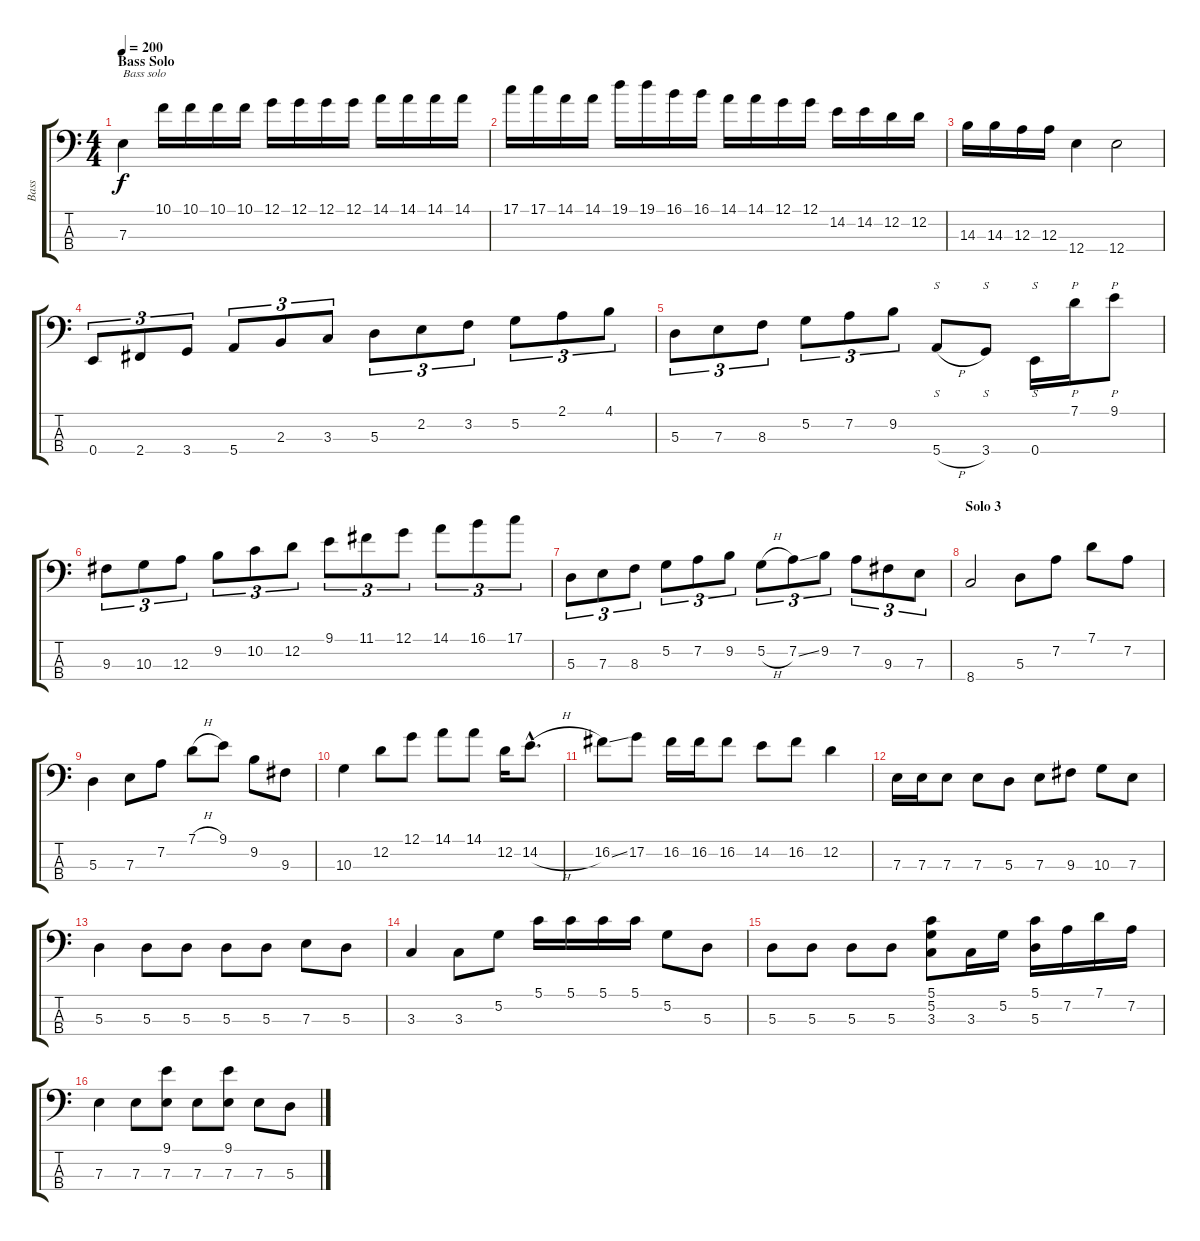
\track ("Bass" "Bass") {instrument electricbassfinger}
\staff {score tabs}
\tuning (G2 D2 A1 E1) {hide}
\ts (4 4)
\section ("" "Bass Solo")
\tempo 200
\clef f4
\ks c
7.3.4{txt "Bass solo" dy f} 10.1.16 10.1.16 10.1.16 10.1.16 12.1.16 12.1.16 12.1.16 12.1.16 14.1.16 14.1.16 14.1.16 14.1.16 |
17.1.16 17.1.16 14.1.16 14.1.16 19.1.16 19.1.16 16.1.16 16.1.16 14.1.16 14.1.16 12.1.16 12.1.16 14.2.16 14.2.16 12.2.16 12.2.16 |
14.3.16 14.3.16 12.3.16 12.3.16 12.4.4 12.4.2 |
0.4.8{tu (3 2)} 2.4.8{tu (3 2)} 3.4.8{tu (3 2)} 5.4.8{tu (3 2)} 2.3.8{tu (3 2)} 3.3.8{tu (3 2)} 5.3.8{tu (3 2)} 2.2.8{tu (3 2)} 3.2.8{tu (3 2)} 5.2.8{tu (3 2)} 2.1.8{tu (3 2)} 4.1.8{tu (3 2)} |
5.3.8{tu (3 2)} 7.3.8{tu (3 2)} 8.3.8{tu (3 2)} 5.2.8{tu (3 2)} 7.2.8{tu (3 2)} 9.2.8{tu (3 2)} 5.4{h}.8{s instrument slapbass1} 3.4.8{s} 0.4.16{s} 7.1.16{p} 9.1.8{p} |
9.3.8{tu (3 2) instrument electricbassfinger} 10.3.8{tu (3 2)} 12.3.8{tu (3 2)} 9.2.8{tu (3 2)} 10.2.8{tu (3 2)} 12.2.8{tu (3 2)} 9.1.8{tu (3 2)} 11.1.8{tu (3 2)} 12.1.8{tu (3 2)} 14.1.8{tu (3 2)} 16.1.8{tu (3 2)} 17.1.8{tu (3 2)} |
5.3.8{tu (3 2)} 7.3.8{tu (3 2)} 8.3.8{tu (3 2)} 5.2.8{tu (3 2)} 7.2.8{tu (3 2)} 9.2.8{tu (3 2)} 5.2{h}.8{tu (3 2)} 7.2{ss}.8{tu (3 2)} 9.2.8{tu (3 2)} 7.2.8{tu (3 2)} 9.3.8{tu (3 2)} 7.3.8{tu (3 2)} |
\section ("" "Solo 3")
8.4.2 5.3.8 7.2.8 7.1.8 7.2.8 |
5.3.4 7.3.8 7.2.8 7.1{h}.8 9.1.8 9.2.8 9.3.8 |
10.3.4 12.2.8 12.1.8 14.1.8 14.1.8 12.2.16 14.2{h hac}.8{d} |
16.2{ss}.8 17.2.8 16.2.16 16.2.16 16.2.8 14.2.8 16.2.8 12.2.4 |
7.3.16 7.3.16 7.3.8 7.3.8 5.3.8 7.3.8 9.3.8 10.3.8 7.3.8 |
5.3.4 5.3.8 5.3.8 5.3.8 5.3.8 7.3.8 5.3.8 |
3.3.4 3.3.8 5.2.8 5.1.16 5.1.16 5.1.16 5.1.16 5.2.8 5.3.8 |
5.3.8 5.3.8 5.3.8 5.3.8 (5.1 5.2 3.3).8 3.3.16 5.2.16 (5.1 5.3).16 7.2.16 7.1.16 7.2.16 |
7.3.4 7.3.8 (9.1 7.3).8 7.3.8 (9.1 7.3).8 7.3.8 5.3.8
